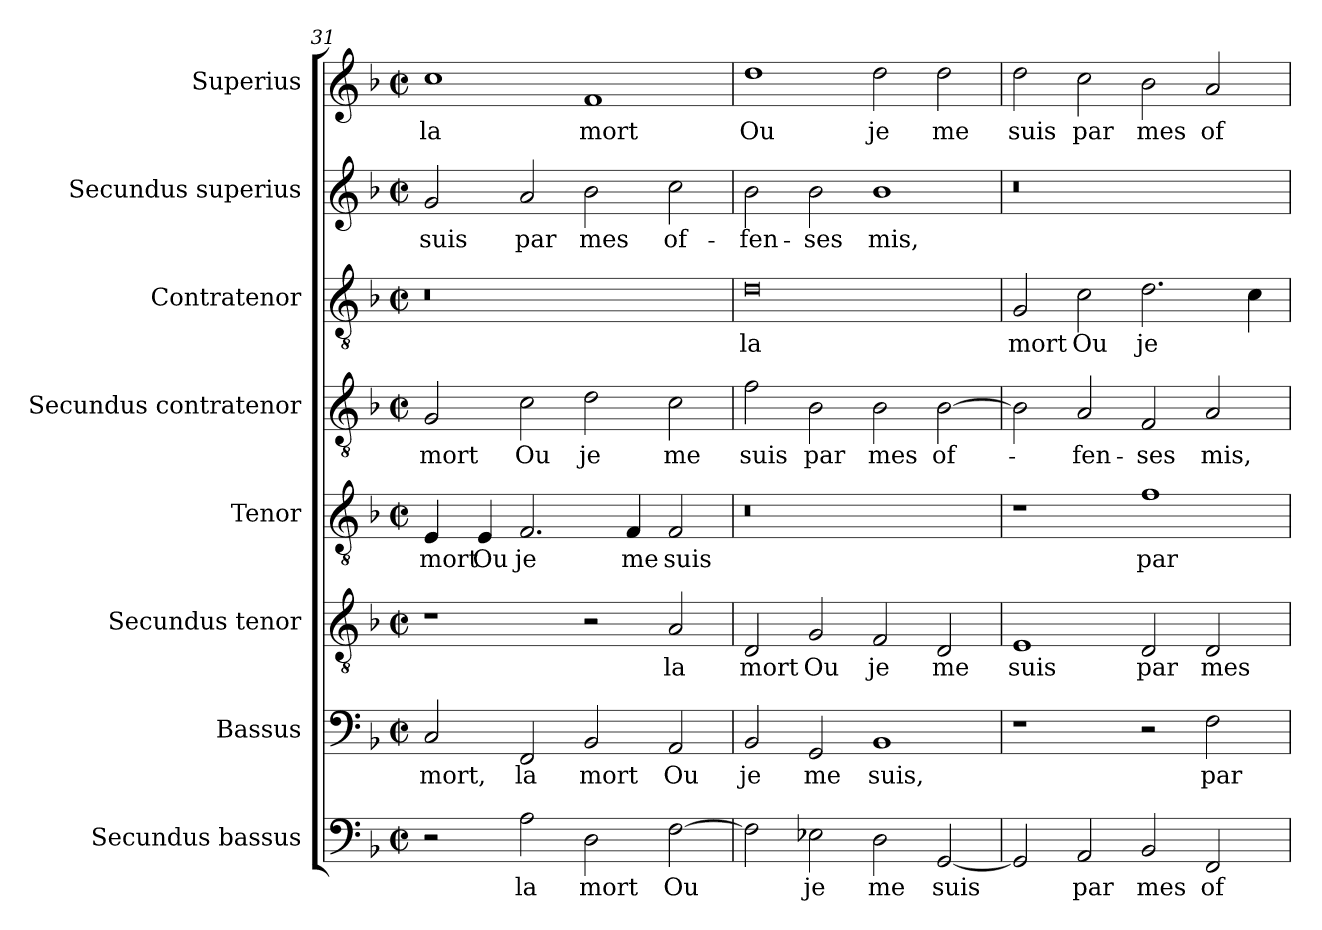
**kern	**text	**kern	**text	**kern	**text	**kern	**text	**kern	**text	**kern	**text	**kern	**text	**kern	**text
*part8	*part8	*part7	*part7	*part6	*part6	*part5	*part5	*part4	*part4	*part3	*part3	*part2	*part2	*part1	*part1
*staff8	*staff8	*staff7	*staff7	*staff6	*staff6	*staff5	*staff5	*staff4	*staff4	*staff3	*staff3	*staff2	*staff2	*staff1	*staff1
*I"Secundus bassus	*	*I"Bassus	*	*I"Secundus tenor	*	*I"Tenor	*	*I"Secundus contratenor	*	*I"Contratenor	*	*I"Secundus superius	*	*I"Superius	*
*clefF4	*	*clefF4	*	*clefGv2	*	*clefGv2	*	*clefGv2	*	*clefGv2	*	*clefG2	*	*clefG2	*
*k[b-]	*	*k[b-]	*	*k[b-]	*	*k[b-]	*	*k[b-]	*	*k[b-]	*	*k[b-]	*	*k[b-]	*
*F:	*	*F:	*	*F:	*	*F:	*	*F:	*	*F:	*	*F:	*	*F:	*
*M2/2	*	*M2/2	*	*M2/2	*	*M2/2	*	*M2/2	*	*M2/2	*	*M2/2	*	*M2/2	*
*met(c|)	*	*met(c|)	*	*met(c|)	*	*met(c|)	*	*met(c|)	*	*met(c|)	*	*met(c|)	*	*met(c|)	*
=31	=31	=31	=31	=31	=31	=31	=31	=31	=31	=31	=31	=31	=31	=31	=31
!	!	!	!	!	!	!	!	!	!	!LO:N:vis=0	!	!	!	!	!
2r	.	2C/	mort,	1r	.	4E/	mort	2G/	mort	1r	.	2g/	suis	1cc\	la
.	.	.	.	.	.	4E/	Ou	.	.	.	.	.	.	.	.
2A\	la	2FF/	la	.	.	2.F/	je	2c\	Ou	.	.	2a/	par	.	.
2D\	mort	2BB-/	mort	2r	.	.	.	2d\	je	1ryy	.	2b-\	mes	1f/	mort
.	.	.	.	.	.	4F/	me	.	.	.	.	.	.	.	.
[2F\	Ou	2AA/	Ou	2A/	la	2F/	suis	2c\	me	.	.	2cc\	of-	.	.
=32	=32	=32	=32	=32	=32	=32	=32	=32	=32	=32	=32	=32	=32	=32	=32
!	!	!	!	!	!	!LO:N:vis=0	!	!	!	!	!	!	!	!	!
2F\]	.	2BB-/	je	2D/	mort	1r	.	2f\	suis	0d\	la	2b-\	-fen-	1dd\	Ou
2E-X\	je	2GG/	me	2G/	Ou	.	.	2B-\	par	.	.	2b-\	-ses	.	.
2D\	me	1BB-/	suis,	2F/	je	1ryy	.	2B-\	mes	.	.	1b-\	mis,	2dd\	je
[2GG/	suis	.	.	2D/	me	.	.	[2B-\	of-	.	.	.	.	2dd\	me
=33	=33	=33	=33	=33	=33	=33	=33	=33	=33	=33	=33	=33	=33	=33	=33
!	!	!	!	!	!	!	!	!	!	!	!	!LO:N:vis=0	!	!	!
2GG/]	.	1r	.	1E/	suis	1r	.	2B-\]	.	2G/	mort	1r	.	2dd\	suis
2AA/	par	.	.	.	.	.	.	2A/	-fen-	2c\	Ou	.	.	2cc\	par
2BB-/	mes	2r	.	2D/	par	1f\	par	2F/	-ses	2.d\	je	1ryy	.	2b-\	mes
2FF/	of-	2F\	par	2D/	mes	.	.	2A/	mis,	.	.	.	.	2a/	of-
.	.	.	.	.	.	.	.	.	.	4c\	.	.	.	.	.
=	=	=	=	=	=	=	=	=	=	=	=	=	=	=	=
*-	*-	*-	*-	*-	*-	*-	*-	*-	*-	*-	*-	*-	*-	*-	*-
